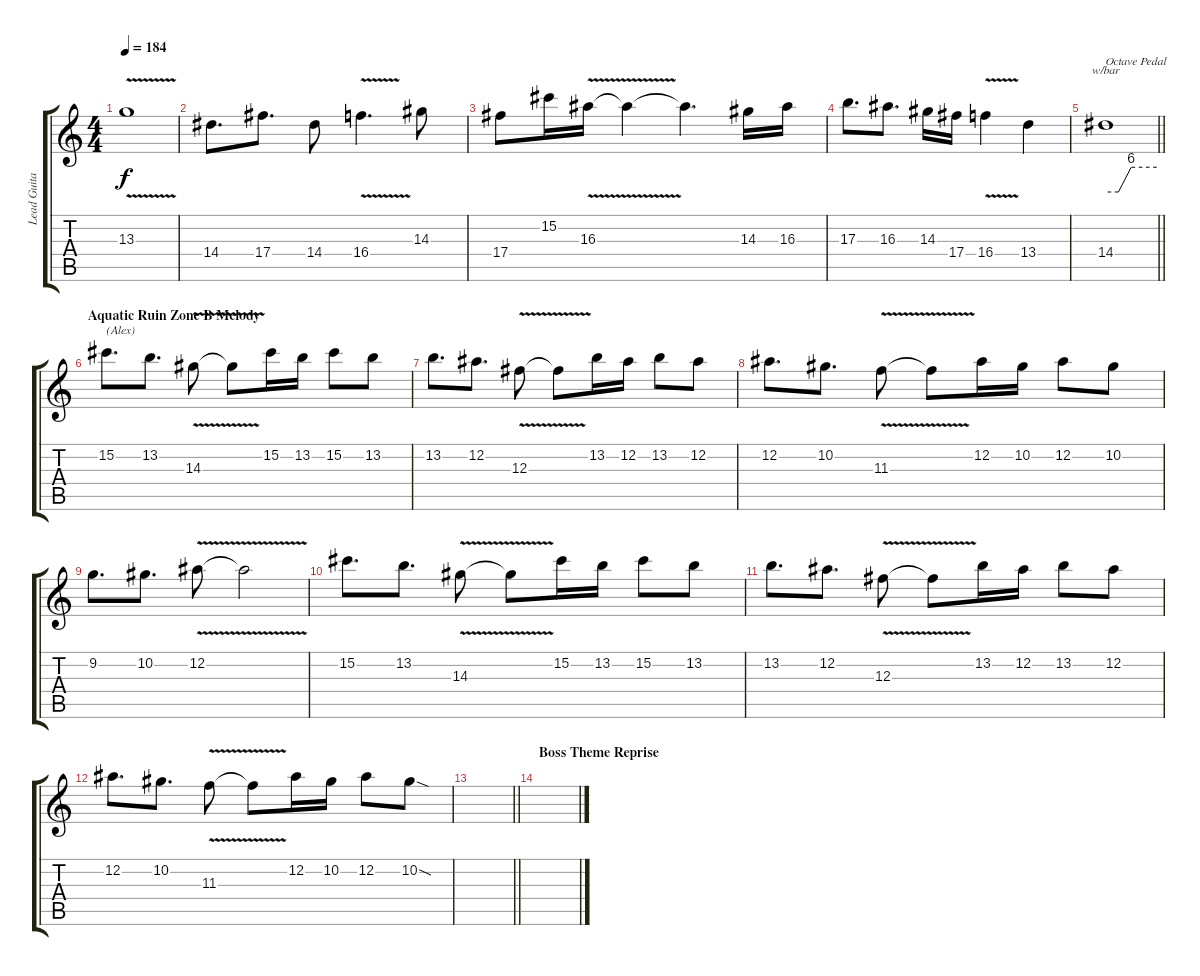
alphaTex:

\track ("Lead Guitar 2" "Lead Guita") {instrument distortionguitar}
\staff {score tabs}
\tuning (Eb4 Bb3 Gb3 Db3 Ab2 Eb2) {hide}
\ts (4 4)
\tempo 184
\clef g2
\ks c
13.3{v}.1{dy f} |
14.4.8{d} 17.4.8{d} 14.4.8 16.4{v}.4{d} 14.3.8 |
17.4.8 15.2.16 16.3{v}.16 16.3{t}.4 16.3{t}.4{d} 14.3.16 16.3.16 |
17.3.8{d} 16.3.8{d} 14.3.16 17.4.16 16.4{v}.4 13.4.4 |
\barLineRight lightlight
14.4.1{tbe (custom default 0 0 15 0 30 24 60 24) txt "Octave Pedal"} |
\section ("" "Aquatic Ruin Zone B Melody")
15.2.8{d txt "(Alex)"} 13.2.8{d} 14.3{v}.8 14.3{t}.8 15.2.16 13.2.16 15.2.8 13.2.8 |
13.2.8{d} 12.2.8{d} 12.3{v}.8 12.3{t}.8 13.2.16 12.2.16 13.2.8 12.2.8 |
12.2.8{d} 10.2.8{d} 11.3{v}.8 11.3{t}.8 12.2.16 10.2.16 12.2.8 10.2.8 |
9.2.8{d} 10.2.8{d} 12.2{v}.8 12.2{t}.2 |
15.2.8{d} 13.2.8{d} 14.3{v}.8 14.3{t}.8 15.2.16 13.2.16 15.2.8 13.2.8 |
13.2.8{d} 12.2.8{d} 12.3{v}.8 12.3{t}.8 13.2.16 12.2.16 13.2.8 12.2.8 |
12.2.8{d} 10.2.8{d} 11.3{v}.8 11.3{t}.8 12.2.16 10.2.16 12.2.8 10.2{sod}.8 |
\barLineRight lightlight
|
\section ("" "Boss Theme Reprise")
